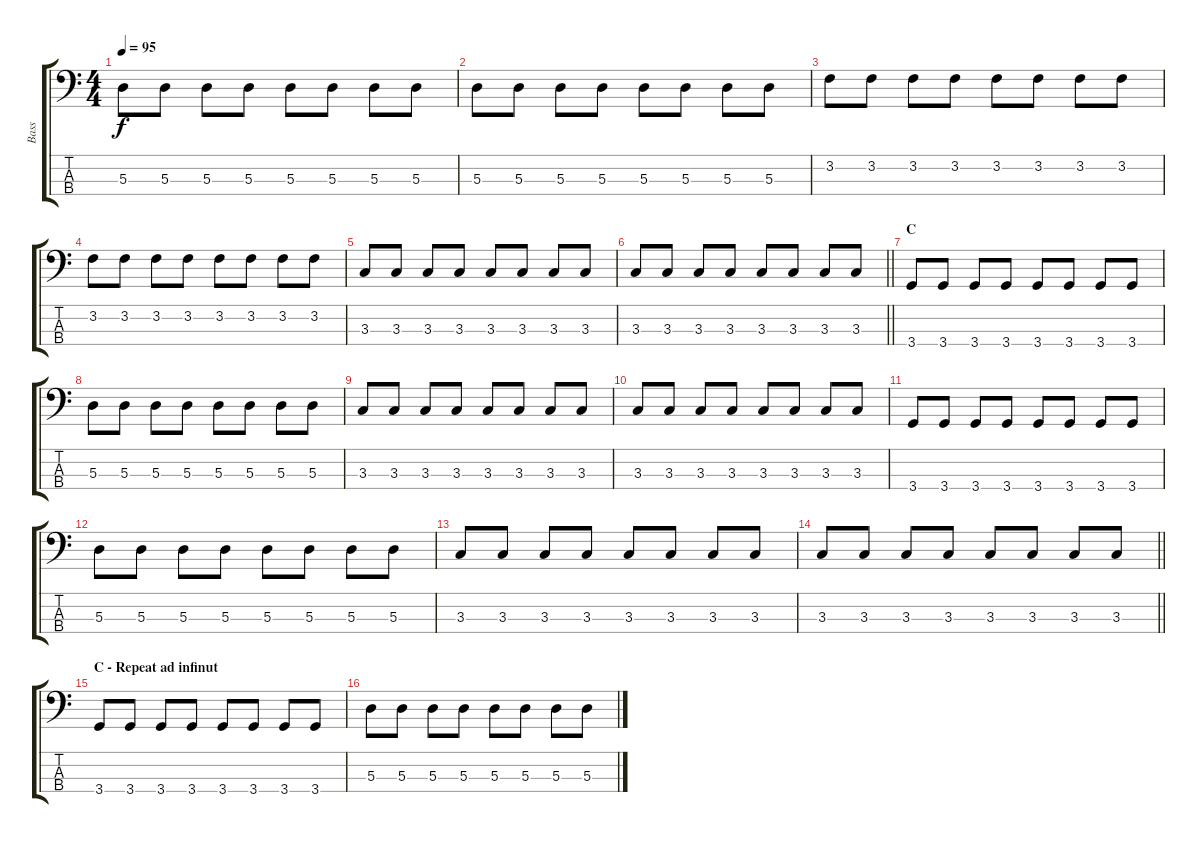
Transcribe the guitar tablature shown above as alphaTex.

\track ("Bass" "Bass") {instrument electricbassfinger}
\staff {score tabs}
\tuning (G2 D2 A1 E1) {hide}
\ts (4 4)
\tempo 95
\clef f4
\ks c
5.3.8{dy f} 5.3.8 5.3.8 5.3.8 5.3.8 5.3.8 5.3.8 5.3.8 |
5.3.8 5.3.8 5.3.8 5.3.8 5.3.8 5.3.8 5.3.8 5.3.8 |
3.2.8 3.2.8 3.2.8 3.2.8 3.2.8 3.2.8 3.2.8 3.2.8 |
3.2.8 3.2.8 3.2.8 3.2.8 3.2.8 3.2.8 3.2.8 3.2.8 |
3.3.8 3.3.8 3.3.8 3.3.8 3.3.8 3.3.8 3.3.8 3.3.8 |
\barLineRight lightlight
3.3.8 3.3.8 3.3.8 3.3.8 3.3.8 3.3.8 3.3.8 3.3.8 |
\section ("" "C")
3.4.8 3.4.8 3.4.8 3.4.8 3.4.8 3.4.8 3.4.8 3.4.8 |
5.3.8 5.3.8 5.3.8 5.3.8 5.3.8 5.3.8 5.3.8 5.3.8 |
3.3.8 3.3.8 3.3.8 3.3.8 3.3.8 3.3.8 3.3.8 3.3.8 |
3.3.8 3.3.8 3.3.8 3.3.8 3.3.8 3.3.8 3.3.8 3.3.8 |
3.4.8 3.4.8 3.4.8 3.4.8 3.4.8 3.4.8 3.4.8 3.4.8 |
5.3.8 5.3.8 5.3.8 5.3.8 5.3.8 5.3.8 5.3.8 5.3.8 |
3.3.8 3.3.8 3.3.8 3.3.8 3.3.8 3.3.8 3.3.8 3.3.8 |
\barLineRight lightlight
3.3.8 3.3.8 3.3.8 3.3.8 3.3.8 3.3.8 3.3.8 3.3.8 |
\section ("" "C - Repeat ad infinut")
3.4.8 3.4.8 3.4.8 3.4.8 3.4.8 3.4.8 3.4.8 3.4.8 |
5.3.8 5.3.8 5.3.8 5.3.8 5.3.8 5.3.8 5.3.8 5.3.8
